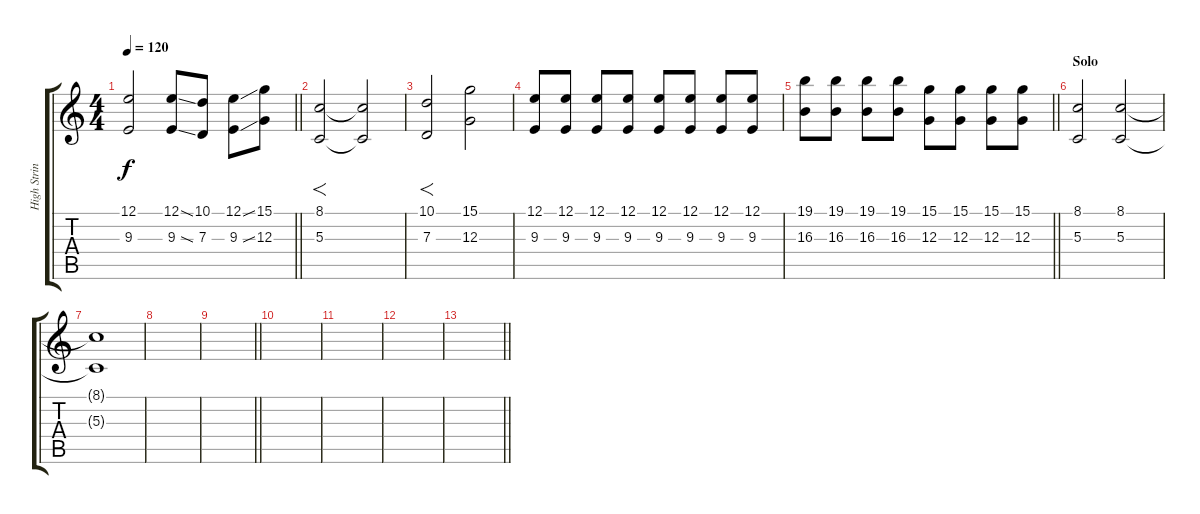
\track ("High Strings Standard" "High Strin") {instrument stringensemble1}
\staff {score tabs}
\tuning (E4 B3 G3 D3 A2 E2) {hide}
\ts (4 4)
\tempo 120
\clef g2
\barLineRight lightlight
\ks c
(12.1{t} 9.3{t}).2{dy f} (12.1{ss} 9.3{ss}).8 (10.1 7.3).8 (12.1{ss} 9.3{ss}).8 (15.1 12.3).8 |
(8.1 5.3).2{f} (8.1{t} 5.3{t}).2 |
(10.1 7.3).2{f} (15.1 12.3).2 |
(12.1 9.3).8 (12.1 9.3).8 (12.1 9.3).8 (12.1 9.3).8 (12.1 9.3).8 (12.1 9.3).8 (12.1 9.3).8 (12.1 9.3).8 |
\barLineRight lightlight
(19.1 16.3).8 (19.1 16.3).8 (19.1 16.3).8 (19.1 16.3).8 (15.1 12.3).8 (15.1 12.3).8 (15.1 12.3).8 (15.1 12.3).8 |
\section ("" "Solo")
(8.1 5.3).2 (8.1 5.3).2{volume 0} |
(8.1{t} 5.3{t}).1 |
|
\barLineRight lightlight
|
|
|
|
\barLineRight lightlight
